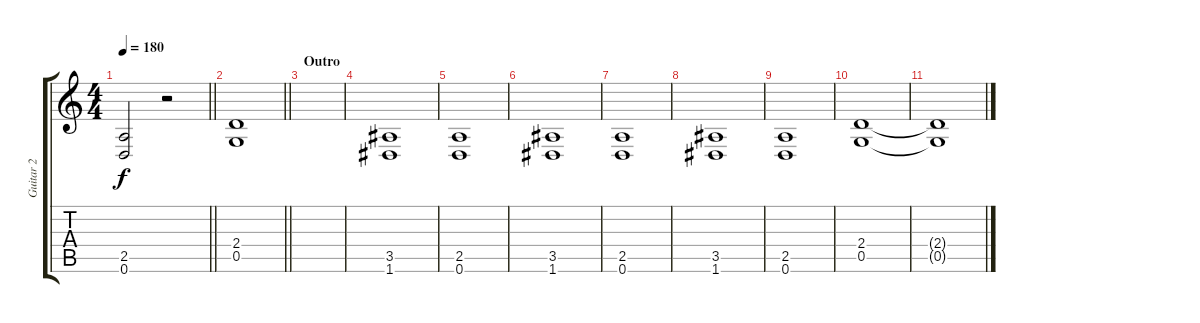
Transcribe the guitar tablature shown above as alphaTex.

\track ("Guitar 2" "Guitar 2") {instrument overdrivenguitar}
\staff {score tabs}
\tuning (D4 A3 F3 C3 G2 D2) {hide}
\ts (4 4)
\tempo 180
\clef g2
\barLineRight lightlight
\ks c
(2.5 0.6).2{dy f} r.2 |
\barLineRight lightlight
(2.4 0.5).1 |
\section ("" "Outro")
|
(3.5 1.6).1 |
(2.5 0.6).1 |
(3.5 1.6).1 |
(2.5 0.6).1 |
(3.5 1.6).1 |
(2.5 0.6).1 |
(2.4 0.5).1 |
(2.4{t} 0.5{t}).1
